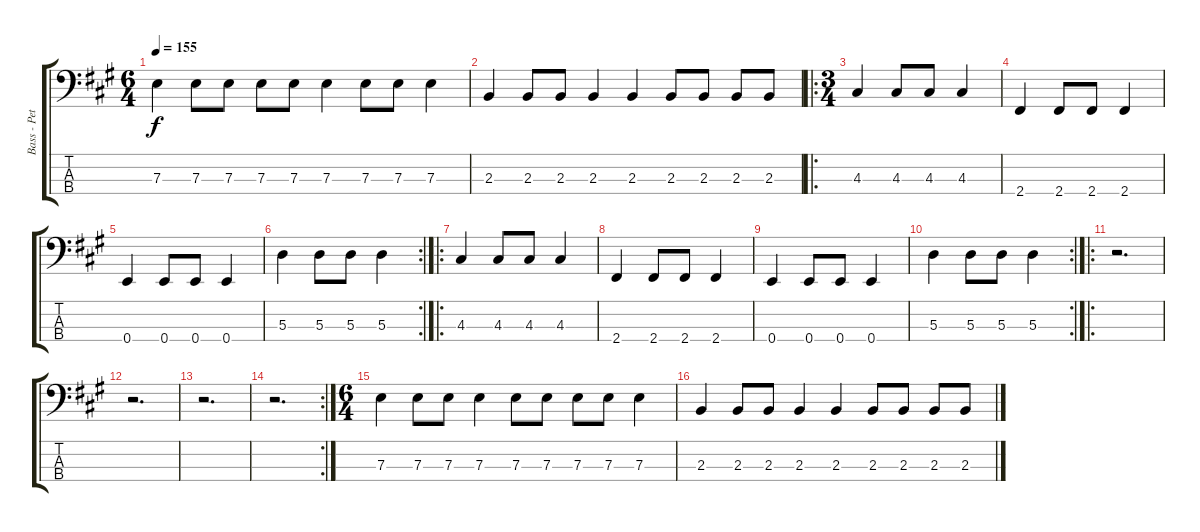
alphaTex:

\track ("Bass - Peter Rocks" "Bass - Pet") {instrument electricbasspick}
\staff {score tabs}
\tuning (G2 D2 A1 E1) {hide}
\ts (6 4)
\tempo 155
\clef f4
\ks a
7.3.4{dy f} 7.3.8 7.3.8 7.3.8 7.3.8 7.3.4 7.3.8 7.3.8 7.3.4 |
2.3.4 2.3.8 2.3.8 2.3.4 2.3.4 2.3.8 2.3.8 2.3.8 2.3.8 |
\ro
\ts (3 4)
4.3.4 4.3.8 4.3.8 4.3.4 |
2.4.4 2.4.8 2.4.8 2.4.4 |
0.4.4 0.4.8 0.4.8 0.4.4 |
\rc 2
5.3.4 5.3.8 5.3.8 5.3.4 |
\ro
4.3.4 4.3.8 4.3.8 4.3.4 |
2.4.4 2.4.8 2.4.8 2.4.4 |
0.4.4 0.4.8 0.4.8 0.4.4 |
\rc 2
5.3.4 5.3.8 5.3.8 5.3.4 |
\ro
r.2{d} |
r.2{d} |
r.2{d} |
\rc 2
r.2{d} |
\ts (6 4)
7.3.4 7.3.8 7.3.8 7.3.4 7.3.8 7.3.8 7.3.8 7.3.8 7.3.4 |
2.3.4 2.3.8 2.3.8 2.3.4 2.3.4 2.3.8 2.3.8 2.3.8 2.3.8
